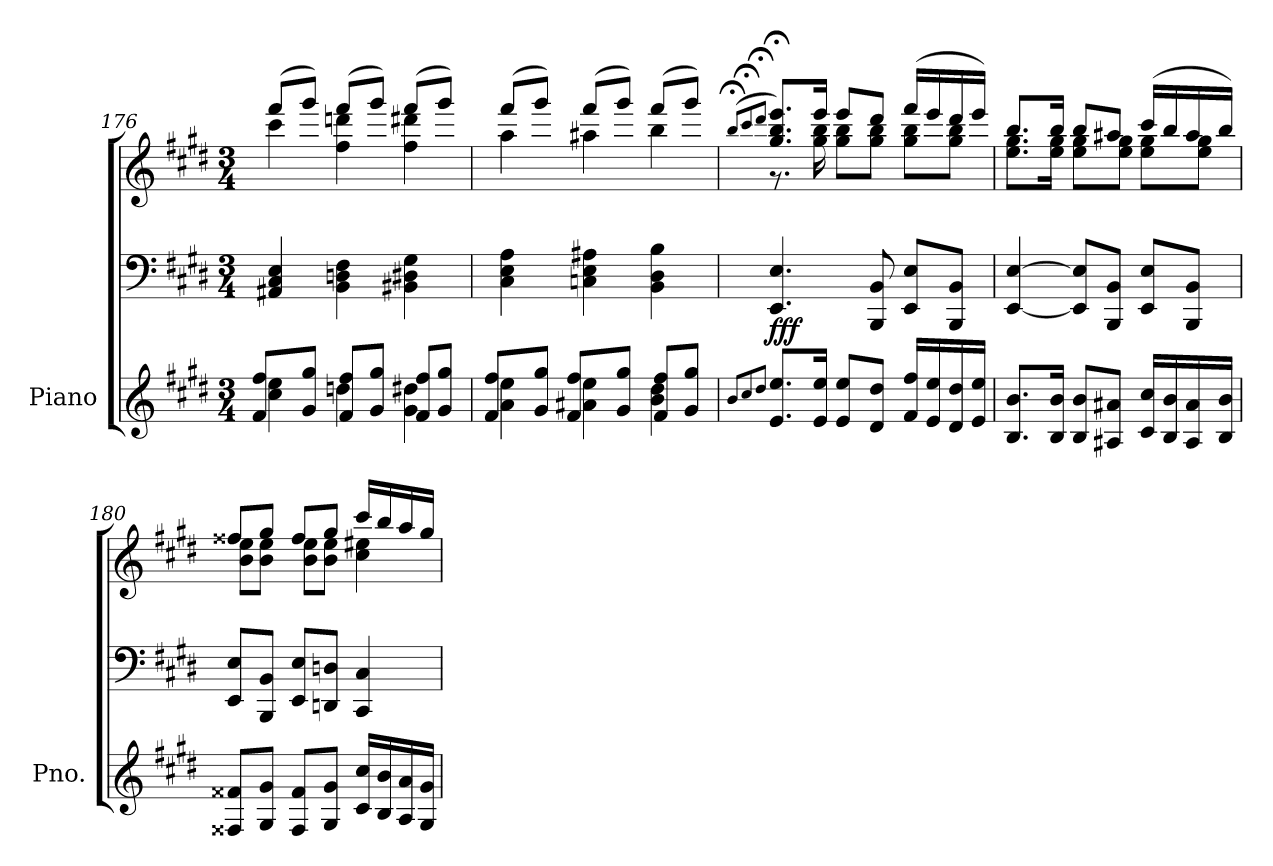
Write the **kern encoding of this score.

**kern	**kern	**kern	**dynam
*part1	*part1	*part1	*part1
*staff3	*staff2	*staff1	*staff1/2/3
*I"Piano	*	*	*
*I'Pno.	*	*	*
!!LO:LB:g=z
*clefG2	*clefF4	*clefG2	*
*k[f#c#g#d#]	*k[f#c#g#d#]	*k[f#c#g#d#]	*
*M3/4	*M3/4	*M3/4	*
=176	=176	=176	=176
*^	*	*^	*
4cc#\ 4ee\	8f#/ 8ff#/L	4AA#X/ 4C#/ 4E/	(>8fff#/L	4ccc#\	.
.	8g#/ 8gg#/J	.	8ggg#/J)	.	.
4ddn\	8f#/ 8ff#/L	4BB\ 4Dn\ 4F#\	(>8fff#/L	4ff#\ 4dddn\	.
.	8g#/ 8gg#/J	.	8ggg#/J)	.	.
4g#\ 4dd#X\	8f#/ 8ff#/L	4BB#X\ 4D#X\ 4G#\	(>8fff#/L	4ff#\ 4ddd#X\	.
.	8g#/ 8gg#/J	.	8ggg#/J)	.	.
=177	=177	=177	=177	=177	=177
4a\ 4ee\	8f#/ 8ff#/L	4C#\ 4E\ 4A\	(>8fff#/L	4aa\	.
.	8g#/ 8gg#/J	.	8ggg#/J)	.	.
4a#X\ 4ee\	8f#/ 8ff#/L	4Cn\ 4E\ 4A#X\	(>8fff#/L	4aa#X\	.
.	8g#/ 8gg#/J	.	8ggg#/J)	.	.
4b\ 4dd#\	8f#/ 8ff#/L	4BB\ 4D#\ 4B\	(>8fff#/L	4bb\	.
.	8g#/ 8gg#/J	.	8ggg#/J)	.	.
*v	*v	*	*	*	*
=178	=178	=178	=178	=178
8qb/L	.	(<8qbb;</L	.	.
8qcc#/	.	8qccc#;</	.	.
8qdd#/J	.	8qddd#;</J	.	.
!	!	!	!	!LO:DY:b=2
!	!	!	!	!LO:DY:n=1:b
8.e/ 8.ee/L	4.EE/ 4.E/	8.gg#/;< 8.bb/;< 8.eee/;<L)	8.r	f ff
16e/ 16ee/Jk	.	16eee/Jk	16gg#\ 16bb\	.
8e/ 8ee/L	.	8eee/L	8gg#\ 8bb\L	.
8d#/ 8dd#/J	8BBB/ 8BB/	8ddd#/J	8gg#\ 8bb\J	.
16f#/ 16ff#/LL	8EE/ 8E/L	(>16fff#/LL	8gg#\ 8bb\L	.
16e/ 16ee/	.	16eee/	.	.
16d#/ 16dd#/	8BBB/ 8BB/J	16ddd#/	8gg#\ 8bb\J	.
16e/ 16ee/JJ	.	16eee/JJ)	.	.
=179	=179	=179	=179	=179
8.B/ 8.b/L	[4EE/ [4E/	8.bb/L	8.ee\ 8.gg#\L	.
16B/ 16b/Jk	.	16bb/Jk	16ee\ 16gg#\Jk	.
8B/ 8b/L	8EE/] 8E/]L	8bb/L	8ee\ 8gg#\L	.
8A#X/ 8a#X/J	8BBB/ 8BB/J	8aa#X/J	8ee\ 8gg#\J	.
16c#/ 16cc#/LL	8EE/ 8E/L	(>16ccc#/LL	8ee\ 8gg#\L	.
16B/ 16b/	.	16bb/	.	.
16A#/ 16a#/	8BBB/ 8BB/J	16aa#/	8ee\ 8gg#\J	.
16B/ 16b/JJ	.	16bb/JJ)	.	.
!!LO:LB:g=z	!!
=180	=180	=180	=180	=180
8F##X/ 8f##X/L	8EE/ 8E/L	8ff##X/L	8b\ 8ee\L	.
8G#/ 8g#/J	8BBB/ 8BB/J	8gg#/J	8b\ 8ee\J	.
8F##/ 8f##/L	8EE/ 8E/L	8ff##/L	8b\ 8ee\L	.
8G#/ 8g#/J	8DDn/ 8Dn/J	8gg#/J	8b\ 8ee\J	.
16c#/ 16cc#/LL	4CC#/ 4C#/	16ccc#/LL	4cc#\ 4ee#X\	.
16B/ 16b/	.	16bb/	.	.
16A/ 16a/	.	16aa/	.	.
16G#/ 16g#/JJ	.	16gg#/JJ	.	.
*	*	*v	*v	*
=	=	=	=
*-	*-	*-	*-
